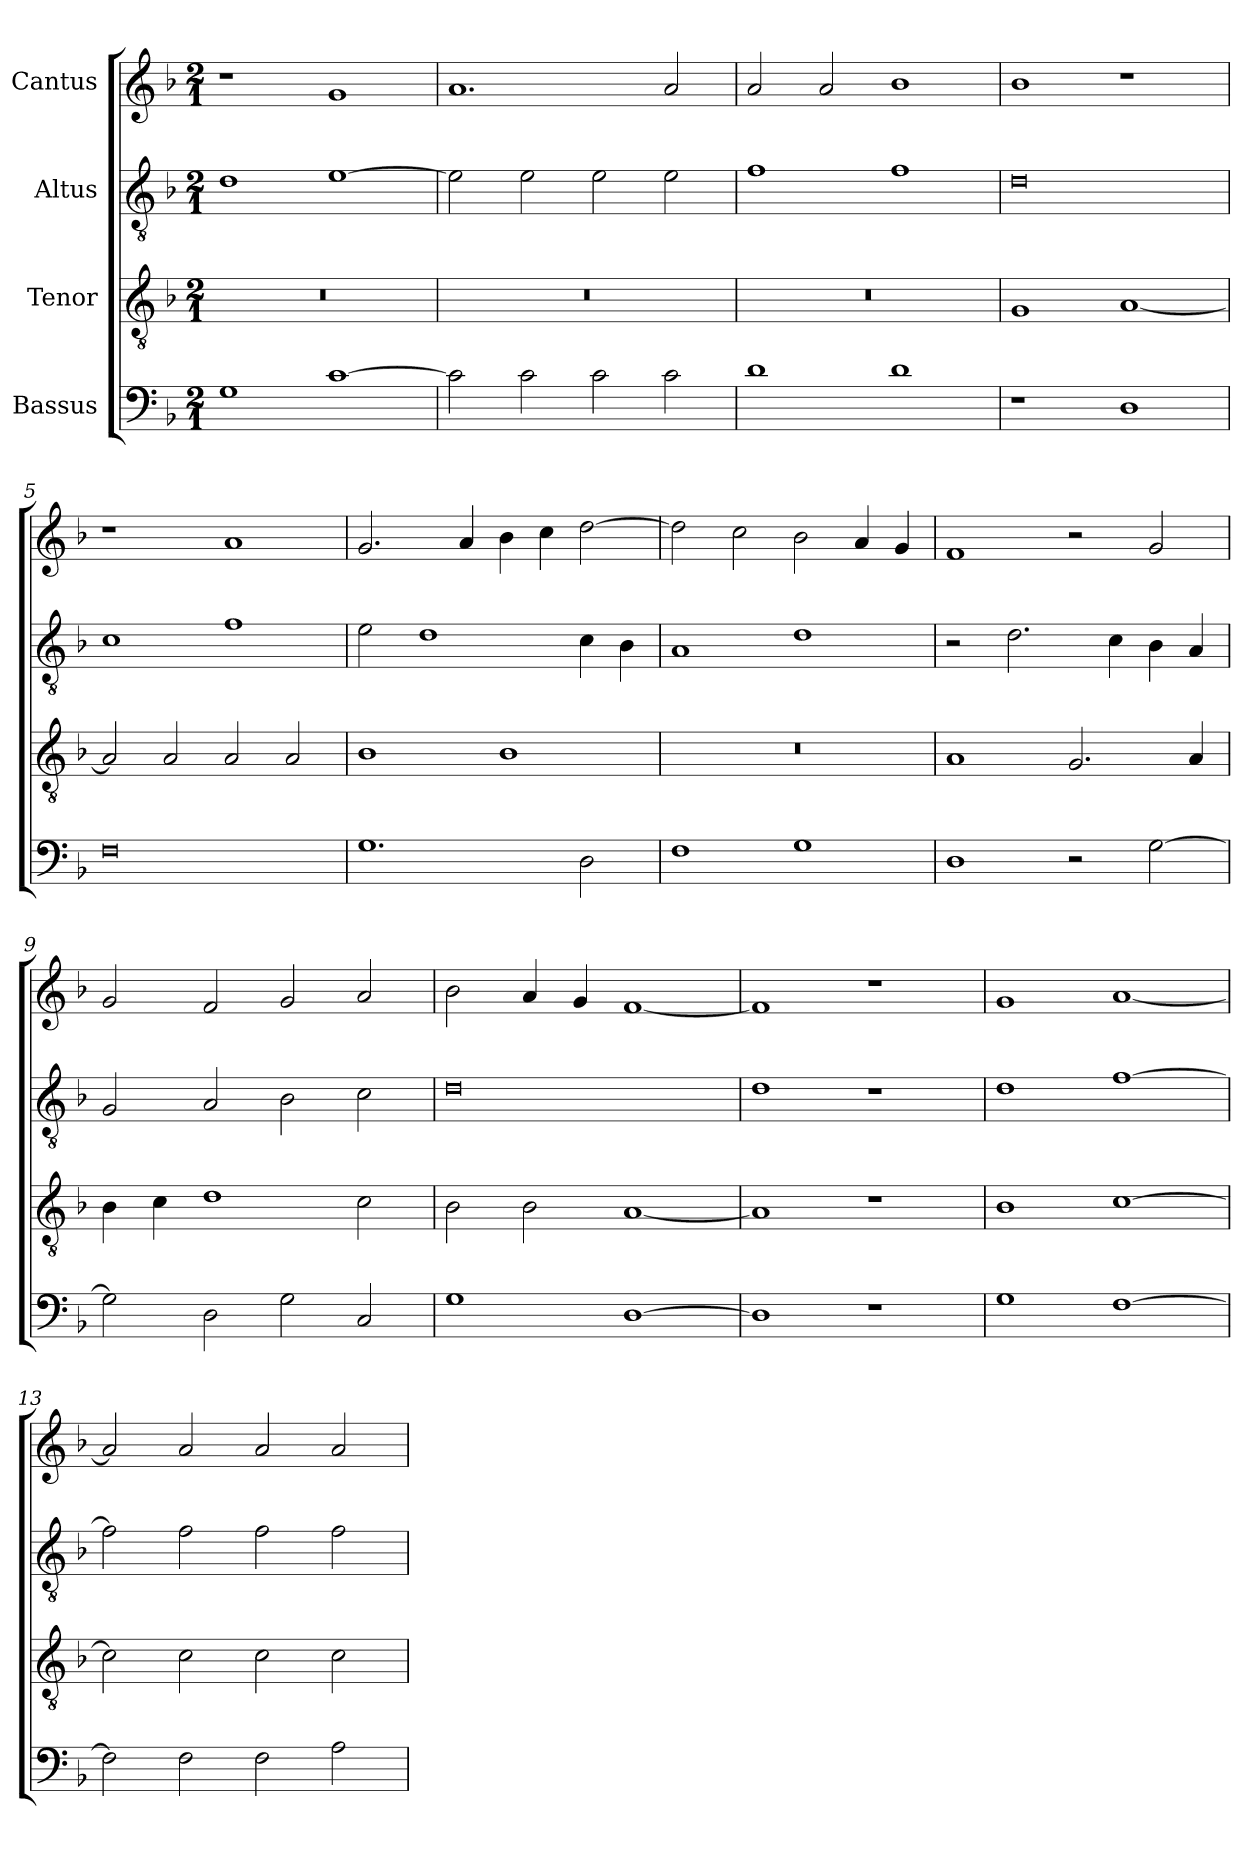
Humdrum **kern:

**kern	**kern	**kern	**kern
*part4	*part3	*part2	*part1
*staff4	*staff3	*staff2	*staff1
*I"Bassus	*I"Tenor	*I"Altus	*I"Cantus
!!LO:PB:g=z
*clefF4	*clefGv2	*clefGv2	*clefG2
*	*ITrd7c12	*ITrd7c12	*
*k[b-]	*k[b-]	*k[b-]	*k[b-]
*F:	*F:	*F:	*F:
*M2/1	*M2/1	*M2/1	*M2/1
*MM320	*MM320	*MM320	*MM320
=1	=1	=1	=1
!	!LO:N:vis=1	!	!
1Gi	0r	1Di	1r
[>1ci	.	[>1Ei	1gi
=2	=2	=2	=2
!	!LO:N:vis=1	!	!
2ci\]	0r	2Ei\]	1.ai
2ci\	.	2Ei\	.
2ci\	.	2Ei\	.
2ci\	.	2Ei\	2ai/
=3	=3	=3	=3
!	!LO:N:vis=1	!	!
1di	0r	1Fi	2ai/
.	.	.	2ai/
1di	.	1Fi	1b-i
=4	=4	=4	=4
1r	1GGi	0Di	1b-i
1Di	[<1AAi	.	1r
=5	=5	=5	=5
0Fi	2AAi/]	1Ci	1r
.	2AAi/	.	.
.	2AAi/	1Fi	1ai
.	2AAi/	.	.
=6	=6	=6	=6
1.Gi	1BB-i	2Ei\	2.gi/
.	.	1Di	.
.	.	.	4ai/
.	1BB-i	.	4b-i\
.	.	.	4cci\
2Di\	.	4Ci\	[>2ddi\
.	.	4BB-i\	.
!!LO:LB:g=z
=7	=7	=7	=7
!	!LO:N:vis=1	!	!
1Fi	0r	1AAi	2ddi\]
.	.	.	2cci\
1Gi	.	1Di	2b-i\
.	.	.	4ai/
.	.	.	4gi/
=8	=8	=8	=8
1Di	1AAi	2r	1fi
.	.	2.Di\	.
2r	2.GGi/	.	2r
.	.	4Ci\	.
[>2Gi\	.	4BB-i\	2gi/
.	4AAi/	4AAi/	.
=9	=9	=9	=9
2Gi\]	4BB-i\	2GGi/	2gi/
.	4Ci\	.	.
2Di\	1Di	2AAi/	2fi/
2Gi\	.	2BB-i\	2gi/
2Ci/	2Ci\	2Ci\	2ai/
=10	=10	=10	=10
1Gi	2BB-i\	0Di	2b-i\
.	2BB-i\	.	4ai/
.	.	.	4gi/
[>1Di	[<1AAi	.	[<1fi
=11	=11	=11	=11
1Di]	1AAi]	1Di	1fi]
1r	1r	1r	1r
=12	=12	=12	=12
1Gi	1BB-i	1Di	1gi
[>1Fi	[>1Ci	[>1Fi	[<1ai
!!LO:LB:g=z
=13	=13	=13	=13
2Fi\]	2Ci\]	2Fi\]	2ai/]
2Fi\	2Ci\	2Fi\	2ai/
2Fi\	2Ci\	2Fi\	2ai/
2Ai\	2Ci\	2Fi\	2ai/
=	=	=	=
*-	*-	*-	*-
